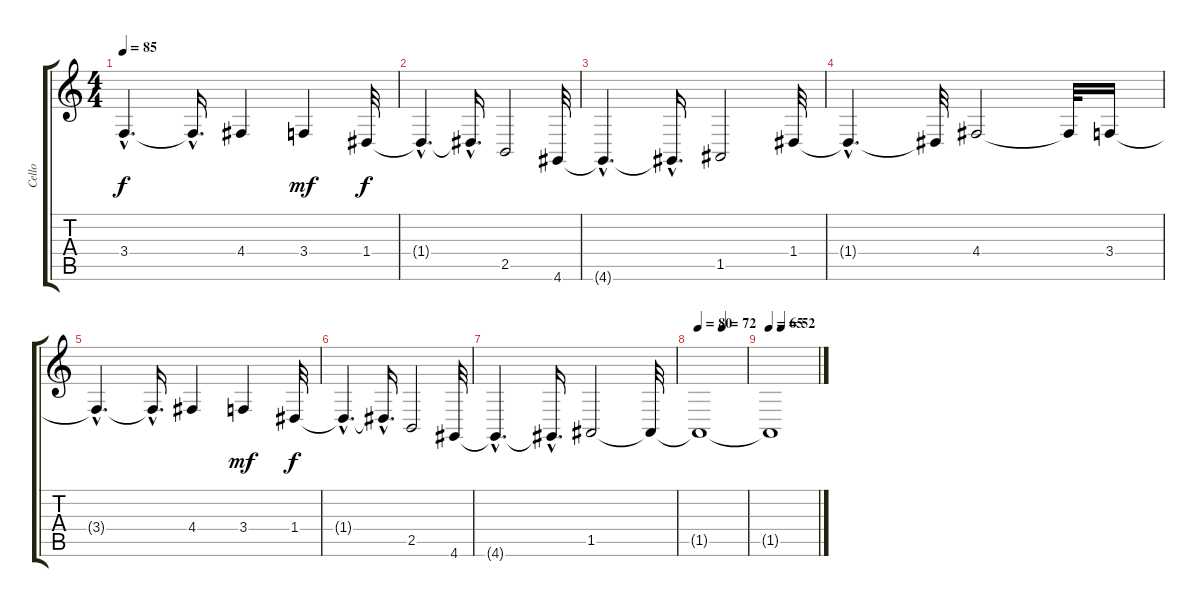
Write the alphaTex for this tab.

\track ("Cello" "Cello") {instrument stringensemble1}
\staff {score tabs}
\tuning (E4 B3 G3 D3 A2 E2) {hide}
\ts (4 4)
\tempo 85
\clef g2
\ks c
3.4{hac t}.4{d dy f} 3.4{hac t}.16{d} 4.4.4 3.4.4{dy mf} 1.4.32{dy f} |
1.4{hac t}.4{d} 1.4{hac t}.16{d} 2.5.2 4.6.32 |
4.6{hac t}.4{d} 4.6{hac t}.16{d} 1.5.2 1.4.32 |
1.4{hac t}.4{d} 1.4{t}.32 4.4.2 4.4{t}.32 3.4.16 |
3.4{hac t}.4{d} 3.4{hac t}.16{d} 4.4.4 3.4.4{dy mf} 1.4.32{dy f} |
1.4{hac t}.4{d} 1.4{hac t}.16{d} 2.5.2 4.6.32 |
4.6{hac t}.4{d} 4.6{hac t}.16{d} 1.5.2{volume 0} 1.5{t}.32 |
\tempo 80
\tempo (72 0.5)
1.5{t}.1 |
\tempo 65
\tempo (52 0.25)
1.5{t}.1
